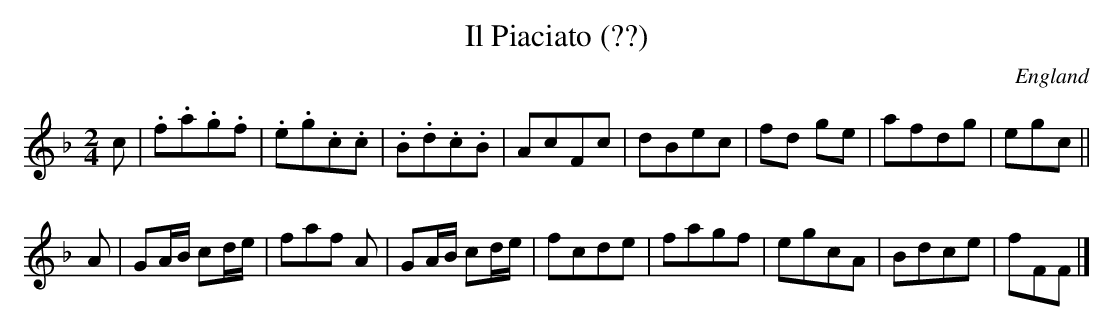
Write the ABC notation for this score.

X:1
T:Il Piaciato (??)
L:1/8
M:2/4
O:England
K:F major
c | \
.f.a.g.f | .e.g.c.c | .B.d.c.B | AcFc | dBec | fd ge | afdg | egc ||
A | \
GA/B/ cd/e/ | faf A | GA/B/ cd/e/ | fcde | fagf | egcA | Bdce | fFF |]
